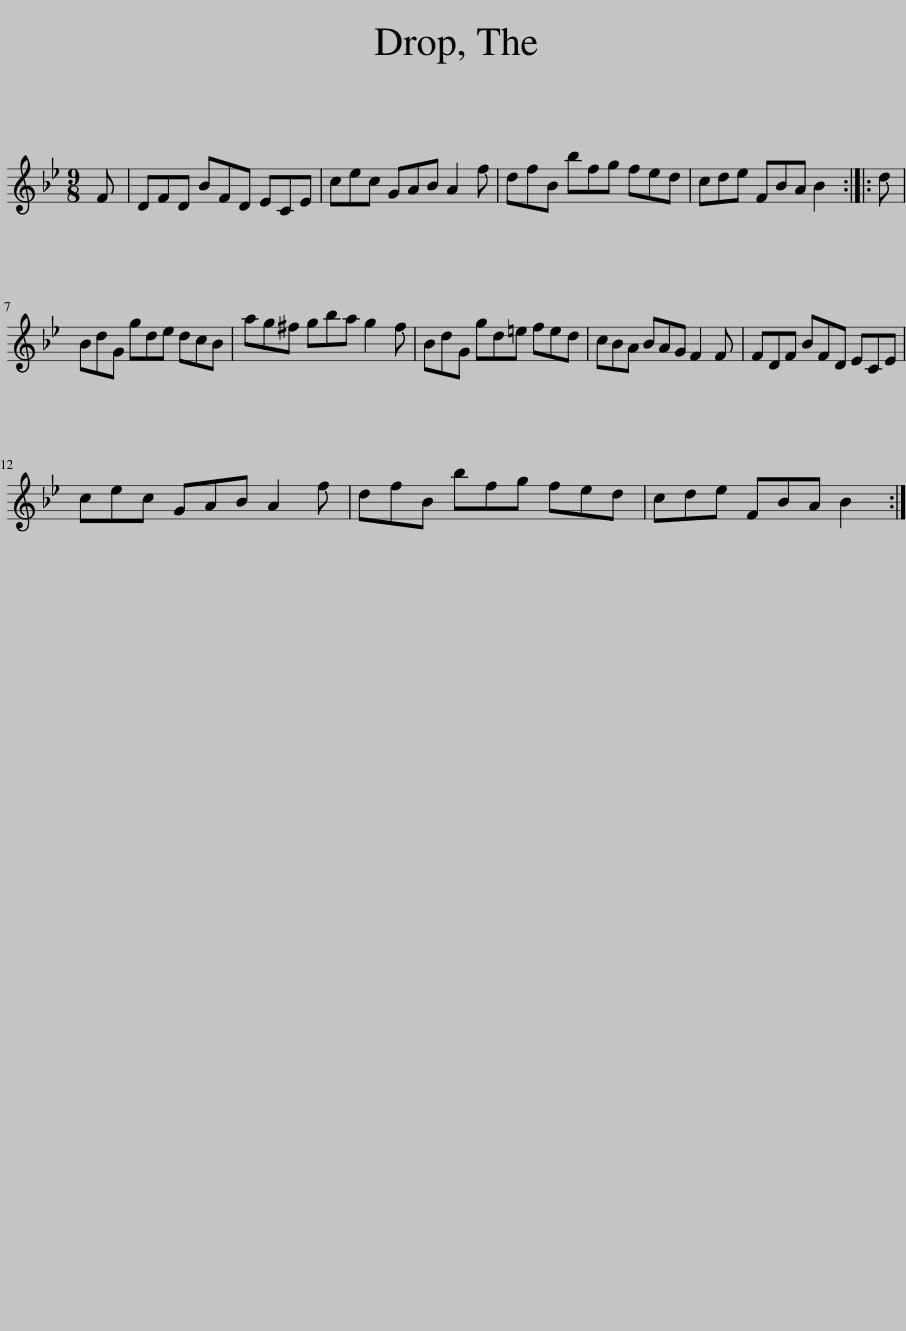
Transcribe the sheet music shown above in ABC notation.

X:1
L:1/8
M:9/8
I:linebreak $
K:Bb
V:1 treble
V:1
 F | DFD BFD ECE | cec GAB A2 f | dfB bfg fed | cde FBA B2 :: %5
 d |$ BdG gde dcB | ag^f gba g2 f | BdG gd=e fed | cBA BAG F2 F | %10
 FDF BFD ECE |$ cec GAB A2 f | dfB bfg fed | cde FBA B2 :| %14
